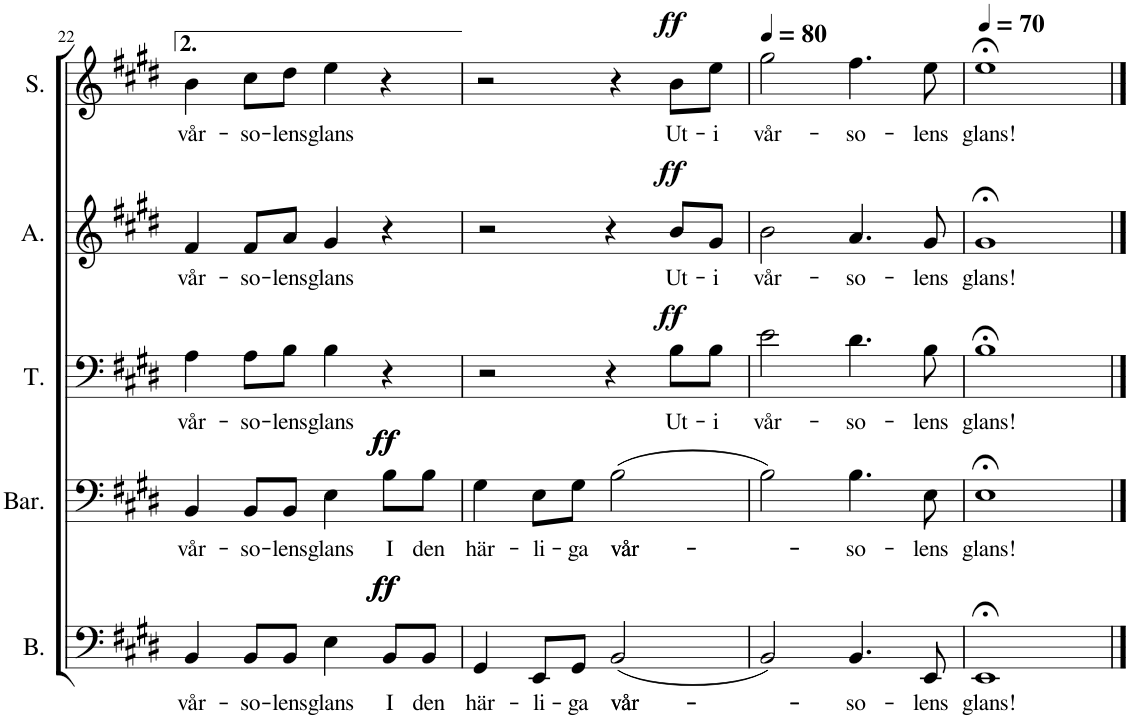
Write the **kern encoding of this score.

**kern	**text	**dynam	**kern	**text	**dynam	**kern	**text	**dynam	**kern	**text	**dynam	**kern	**text	**dynam
*part5	*part5	*part5	*part4	*part4	*part4	*part3	*part3	*part3	*part2	*part2	*part2	*part1	*part1	*part1
*staff5	*staff5	*staff5	*staff4	*staff4	*staff4	*staff3	*staff3	*staff3	*staff2	*staff2	*staff2	*staff1	*staff1	*staff1
*I"Bass	*	*	*I"Baritone	*	*	*I"Tenor	*	*	*I"Alto	*	*	*I"Soprano	*	*
*I'B.	*	*	*I'Bar.	*	*	*I'T.	*	*	*I'A.	*	*	*I'S.	*	*
!!LO:PB:g=z
*clefF4	*	*	*clefF4	*	*	*clefF4	*	*	*clefG2	*	*	*clefG2	*	*
*k[f#c#g#d#]	*	*	*k[f#c#g#d#]	*	*	*k[f#c#g#d#]	*	*	*k[f#c#g#d#]	*	*	*k[f#c#g#d#]	*	*
*M4/4	*	*	*M4/4	*	*	*M4/4	*	*	*M4/4	*	*	*M4/4	*	*
*met(c)	*	*	*met(c)	*	*	*met(c)	*	*	*met(c)	*	*	*met(c)	*	*
=22	=22	=22	=22	=22	=22	=22	=22	=22	=22	=22	=22	=22	=22	=22
!	!LO:LY:b	!	!	!LO:LY:b	!	!	!LO:LY:b	!	!	!LO:LY:b	!	!	!LO:LY:b	!
4BB/	vår-	.	4BB/	vår-	.	4A\	vår-	.	4f#/	vår-	.	4b\	vår-	.
!	!LO:LY:b	!	!	!LO:LY:b	!	!	!LO:LY:b	!	!	!LO:LY:b	!	!	!LO:LY:b	!
8BB/L	-so-	.	8BB/L	-so-	.	8A\L	-so-	.	8f#/L	-so-	.	8cc#\L	-so-	.
!	!LO:LY:b	!	!	!LO:LY:b	!	!	!LO:LY:b	!	!	!LO:LY:b	!	!	!LO:LY:b	!
8BB/J	-lens	.	8BB/J	-lens	.	8B\J	-lens	.	8a/J	-lens	.	8dd#\J	-lens	.
!	!LO:LY:b	!	!	!LO:LY:b	!	!	!LO:LY:b	!	!	!LO:LY:b	!	!	!LO:LY:b	!
4E\	glans	.	4E\	glans	.	4B\	glans	.	4g#/	glans	.	4ee\	glans	.
!	!LO:LY:b	!LO:DY:a	!	!LO:LY:b	!	!	!	!	!	!	!	!	!	!
!	!	!LO:DY:n=1:a	!	!	!LO:DY:a	!	!	!	!	!	!	!	!	!
!	!	!	!	!	!LO:DY:n=1:a	!	!	!	!	!	!	!	!	!
8BB/L	I	ff ff	8B\L	I	ff ff	4r	.	.	4r	.	.	4r	.	.
!	!LO:LY:b	!	!	!LO:LY:b	!	!	!	!	!	!	!	!	!	!
8BB/J	den	.	8B\J	den	.	.	.	.	.	.	.	.	.	.
=23	=23	=23	=23	=23	=23	=23	=23	=23	=23	=23	=23	=23	=23	=23
!	!LO:LY:b	!	!	!LO:LY:b	!	!	!	!	!	!	!	!	!	!
4GG#/	här-	.	4G#\	här-	.	2r	.	.	2r	.	.	2r	.	.
!	!LO:LY:b	!	!	!LO:LY:b	!	!	!	!	!	!	!	!	!	!
8EE/L	-li-	.	8E\L	-li-	.	.	.	.	.	.	.	.	.	.
!	!LO:LY:b	!	!	!LO:LY:b	!	!	!	!	!	!	!	!	!	!
8GG#/J	-ga	.	8G#\J	-ga	.	.	.	.	.	.	.	.	.	.
!	!LO:LY:b	!	!	!LO:LY:b	!	!	!	!	!	!	!	!	!	!
(2BB/	vår-	.	(2B\	vår-	.	4r	.	.	4r	.	.	4r	.	.
!	!	!	!	!	!	!	!LO:LY:b	!LO:DY:a	!	!LO:LY:b	!LO:DY:a	!	!LO:LY:b	!LO:DY:a
.	.	.	.	.	.	8B\L	Ut-	ff	8b/L	Ut-	ff	8b\L	Ut-	ff
!	!	!	!	!	!	!	!LO:LY:b	!	!	!LO:LY:b	!	!	!LO:LY:b	!
.	.	.	.	.	.	8B\J	-i	.	8g#/J	-i	.	8ee\J	-i	.
=24	=24	=24	=24	=24	=24	=24	=24	=24	=24	=24	=24	=24	=24	=24
*	*	*	*	*	*	*	*	*	*	*	*	*MM80	*	*
!	!	!	!	!	!	!	!LO:LY:b	!	!	!LO:LY:b	!	!	!LO:LY:b	!
2BB/)	.	.	2B\)	.	.	2e\	vår-	.	2b\	vår-	.	2gg#\	vår-	.
!	!LO:LY:b	!	!	!LO:LY:b	!	!	!LO:LY:b	!	!	!LO:LY:b	!	!	!LO:LY:b	!
4.BB/	-so-	.	4.B\	-so-	.	4.d#\	-so-	.	4.a/	-so-	.	4.ff#\	-so-	.
!	!LO:LY:b	!	!	!LO:LY:b	!	!	!LO:LY:b	!	!	!LO:LY:b	!	!	!LO:LY:b	!
8EE/	-lens	.	8E\	-lens	.	8B\	-lens	.	8g#/	-lens	.	8ee\	-lens	.
=25	=25	=25	=25	=25	=25	=25	=25	=25	=25	=25	=25	=25	=25	=25
*	*	*	*	*	*	*	*	*	*	*	*	*MM70	*	*
!	!LO:LY:b	!	!	!LO:LY:b	!	!	!LO:LY:b	!	!	!LO:LY:b	!	!	!LO:LY:b	!
1EE;<	glans!	.	1E;<	glans!	.	1B;<	glans!	.	1g#;<	glans!	.	1ee;<	glans!	.
==	==	==	==	==	==	==	==	==	==	==	==	==	==	==
*-	*-	*-	*-	*-	*-	*-	*-	*-	*-	*-	*-	*-	*-	*-
